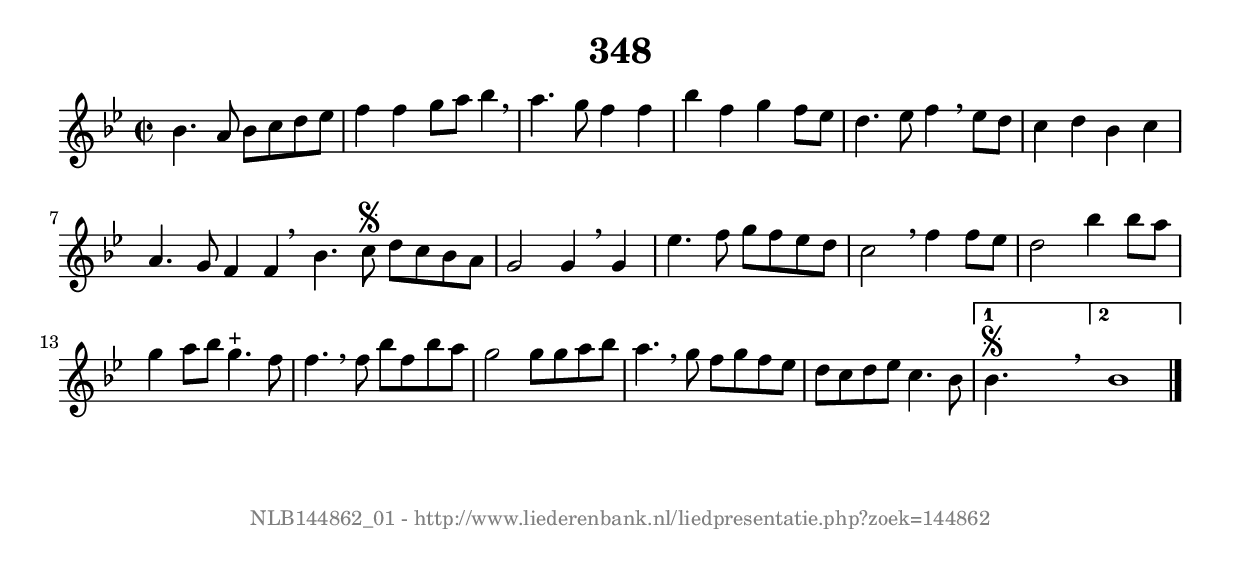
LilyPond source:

%
% produced by wce2krn 1.64 (7 June 2014)
%
\version"2.16"
#(append! paper-alist '(("long" . (cons (* 210 mm) (* 2000 mm)))))
#(set-default-paper-size "long")
sb = {\breathe}
mBreak = {\breathe }
bBreak = {\breathe }
x = {\once\override NoteHead #'style = #'cross }
gl=\glissando
itime={\override Staff.TimeSignature #'stencil = ##f }
ficta = {\once\set suggestAccidentals = ##t}
fine = {\once\override Score.RehearsalMark #'self-alignment-X = #1 \mark \markup {\italic{Fine}}}
dc = {\once\override Score.RehearsalMark #'self-alignment-X = #1 \mark \markup {\italic{D.C.}}}
dcf = {\once\override Score.RehearsalMark #'self-alignment-X = #1 \mark \markup {\italic{D.C. al Fine}}}
dcc = {\once\override Score.RehearsalMark #'self-alignment-X = #1 \mark \markup {\italic{D.C. al Coda}}}
ds = {\once\override Score.RehearsalMark #'self-alignment-X = #1 \mark \markup {\italic{D.S.}}}
dsf = {\once\override Score.RehearsalMark #'self-alignment-X = #1 \mark \markup {\italic{D.S. al Fine}}}
dsc = {\once\override Score.RehearsalMark #'self-alignment-X = #1 \mark \markup {\italic{D.S. al Coda}}}
pv = {\set Score.repeatCommands = #'((volta "1"))}
sv = {\set Score.repeatCommands = #'((volta "2"))}
tv = {\set Score.repeatCommands = #'((volta "3"))}
qv = {\set Score.repeatCommands = #'((volta "4"))}
xv = {\set Score.repeatCommands = #'((volta #f))}
\header{ tagline = ""
title = "348"
}
\score {{
\key bes \major
\relative g'
{
\set melismaBusyProperties = #'()
\time 2/2
\tempo 4=120
\override Score.MetronomeMark #'transparent = ##t
\override Score.RehearsalMark #'break-visibility = #(vector #t #t #f)
bes4. a8 bes c d es f4 f g8 a bes4 \sb a4. g8 f4 f bes f g f8 es d4. es8 f4 \mBreak
es8 d c4 d bes c a4. g8 f4 f \bar ":|:"  \bBreak
bes4. c8\segno d c bes a g2 g4 \sb g es'4. f8 g f es d c2 \mBreak
f4 f8 es d2 bes'4 bes8 a g4 a8 bes g4.^"+" f8 f4. \mBreak
f8 bes f bes a g2 g8 g a bes a4. \mBreak
g8 f g f es d c d es c4. bes8 \pv bes4. \segno s8 s2 \bar ":|"  \bBreak
\sv bes1 \xv \bar "|."
 }}
 \midi { }
 \layout {
            indent = 0.0\cm
}
}
\markup { \vspace #0 } \markup { \with-color #grey \fill-line { \center-column { \smaller "NLB144862_01 - http://www.liederenbank.nl/liedpresentatie.php?zoek=144862" } } }
